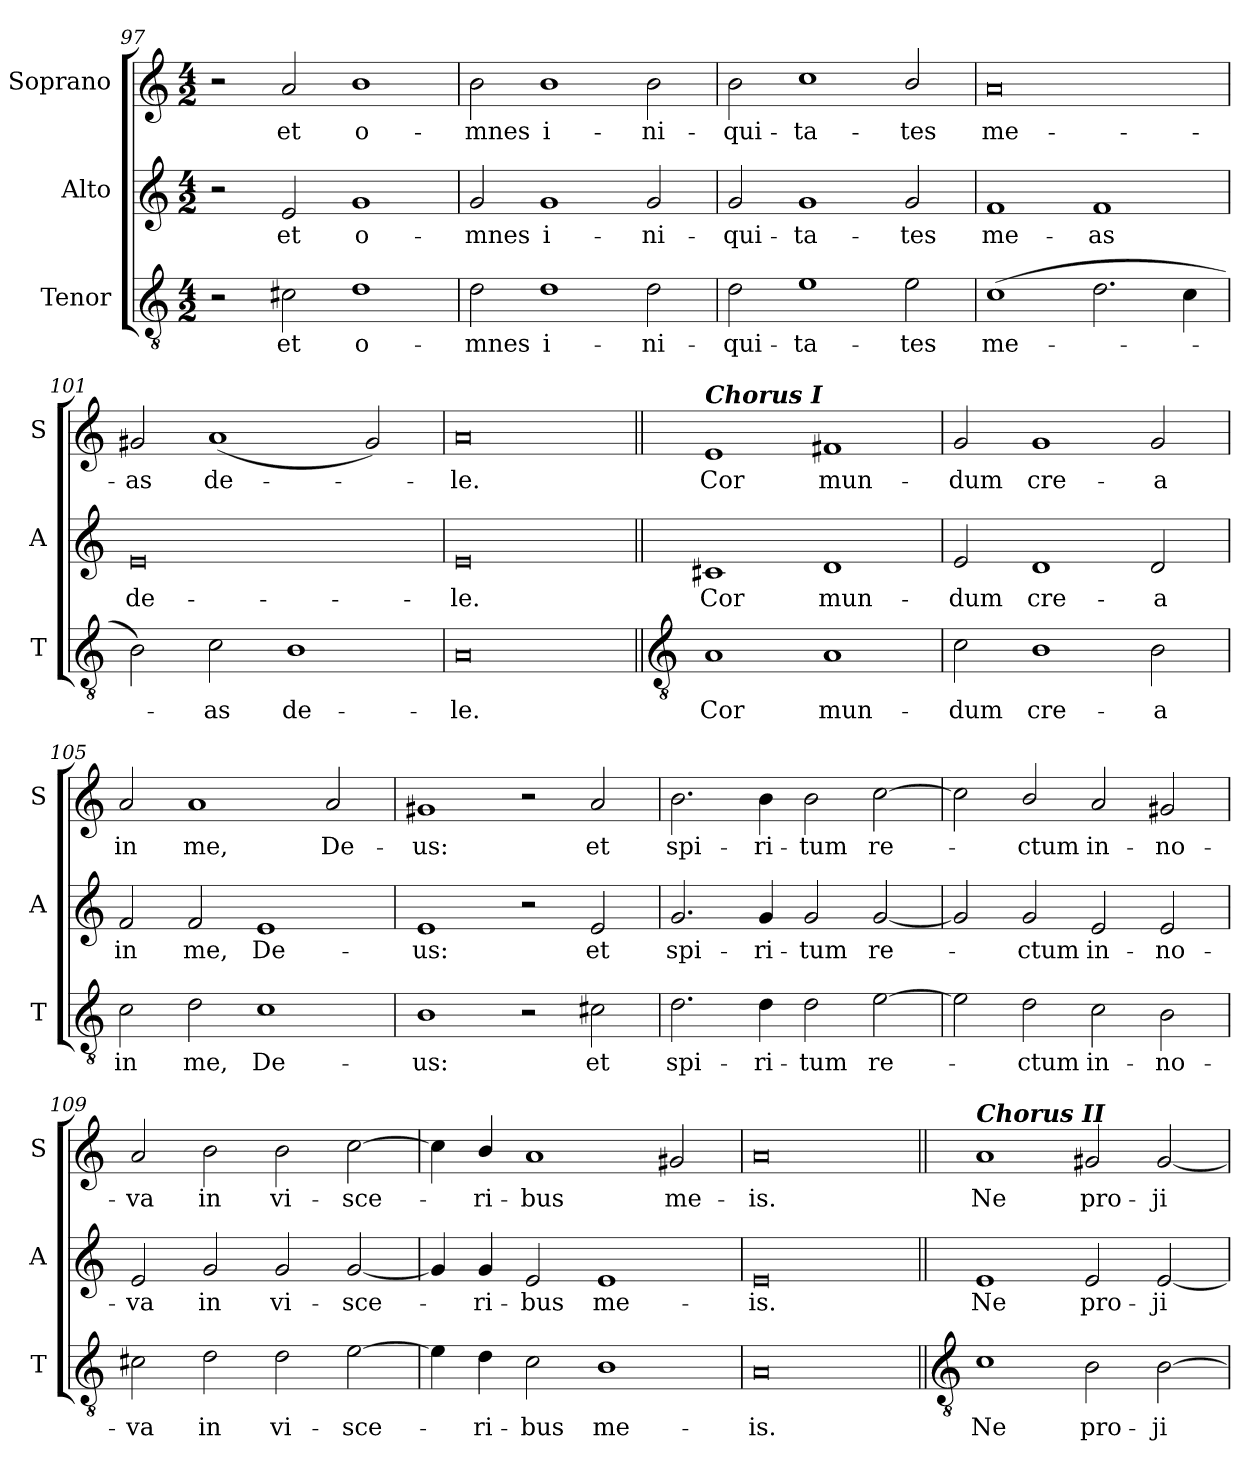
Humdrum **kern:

**kern	**text	**kern	**text	**kern	**text
*part3	*part3	*part2	*part2	*part1	*part1
*staff3	*staff3	*staff2	*staff2	*staff1	*staff1
*I"Tenor	*	*I"Alto	*	*I"Soprano	*
*I'T	*	*I'A	*	*I'S	*
*clefGv2	*	*clefG2	*	*clefG2	*
*k[]	*	*k[]	*	*k[]	*
*C:	*	*C:	*	*C:	*
*M4/2	*	*M4/2	*	*M4/2	*
=97	=97	=97	=97	=97	=97
2r	.	2r	.	2r	.
!	!LO:LY:b	!	!LO:LY:b	!	!LO:LY:b
2c#X	et	2e	et	2a	et
!	!LO:LY:b	!	!LO:LY:b	!	!LO:LY:b
1d	o-	1g	o-	1b	o-
=98	=98	=98	=98	=98	=98
!	!LO:LY:b	!	!LO:LY:b	!	!LO:LY:b
2d	-mnes	2g	-mnes	2b	-mnes
!	!LO:LY:b	!	!LO:LY:b	!	!LO:LY:b
1d	i-	1g	i-	1b	i-
!	!LO:LY:b	!	!LO:LY:b	!	!LO:LY:b
2d	-ni-	2g	-ni-	2b	-ni-
=99	=99	=99	=99	=99	=99
!	!LO:LY:b	!	!LO:LY:b	!	!LO:LY:b
2d	-qui-	2g	-qui-	2b	-qui-
!	!LO:LY:b	!	!LO:LY:b	!	!LO:LY:b
1e	-ta-	1g	-ta-	1cc	-ta-
!	!LO:LY:b	!	!LO:LY:b	!	!LO:LY:b
2e	-tes	2g	-tes	2b/	-tes
=100	=100	=100	=100	=100	=100
!	!LO:LY:b	!	!LO:LY:b	!	!LO:LY:b
(>1c	me-	1f	me-	0a	me-
!	!	!	!LO:LY:b	!	!
2.d	.	1f	-as	.	.
4c	.	.	.	.	.
=101	=101	=101	=101	=101	=101
!	!	!	!LO:LY:b	!	!LO:LY:b
2B)	.	0e	de-	2g#X	-as
!	!LO:LY:b	!	!	!	!LO:LY:b
2c	as	.	.	(<1a	de-
!	!LO:LY:b	!	!	!	!
1B	de-	.	.	.	.
.	.	.	.	2g#)	.
=102	=102	=102	=102	=102	=102
!	!LO:LY:b	!	!LO:LY:b	!	!LO:LY:b
0A	-le.	0e	-le.	0a	le.
!!LO:LB:g=z
=103||	=103||	=103||	=103||	=103||	=103||
*clefGv2	*	*	*	*	*
!	!	!	!	!LO:TX:a:Bi:t=Chorus I	!
!	!LO:LY:b	!	!LO:LY:b	!	!LO:LY:b
1A	Cor	1c#X	Cor	1e	Cor
!	!LO:LY:b	!	!LO:LY:b	!	!LO:LY:b
1A	mun-	1d	mun-	1f#X	mun-
=104	=104	=104	=104	=104	=104
!	!LO:LY:b	!	!LO:LY:b	!	!LO:LY:b
2c	-dum	2e	-dum	2g	-dum
!	!LO:LY:b	!	!LO:LY:b	!	!LO:LY:b
1B	cre-	1d	cre-	1g	cre-
!	!LO:LY:b	!	!LO:LY:b	!	!LO:LY:b
2B	-a	2d	-a	2g	-a
=105	=105	=105	=105	=105	=105
!	!LO:LY:b	!	!LO:LY:b	!	!LO:LY:b
2c	in	2f	in	2a	in
!	!LO:LY:b	!	!LO:LY:b	!	!LO:LY:b
2d	me,	2f	me,	1a	me,
!	!LO:LY:b	!	!LO:LY:b	!	!
1c	De-	1e	De-	.	.
!	!	!	!	!	!LO:LY:b
.	.	.	.	2a	De-
=106	=106	=106	=106	=106	=106
!	!LO:LY:b	!	!LO:LY:b	!	!LO:LY:b
1B	-us:	1e	-us:	1g#X	-us:
2r	.	2r	.	2r	.
!	!LO:LY:b	!	!LO:LY:b	!	!LO:LY:b
2c#X	et	2e	et	2a	et
=107	=107	=107	=107	=107	=107
!	!LO:LY:b	!	!LO:LY:b	!	!LO:LY:b
2.d	spi-	2.g	spi-	2.b	spi-
!	!LO:LY:b	!	!LO:LY:b	!	!LO:LY:b
4d	-ri-	4g	-ri-	4b	-ri-
!	!LO:LY:b	!	!LO:LY:b	!	!LO:LY:b
2d	-tum	2g	-tum	2b	-tum
!	!LO:LY:b	!	!LO:LY:b	!	!LO:LY:b
[2e	re-	[2g	re-	[2cc	re-
=108	=108	=108	=108	=108	=108
2e]	.	2g]	.	2cc]	.
!	!LO:LY:b	!	!LO:LY:b	!	!LO:LY:b
2d	ctum	2g	ctum	2b/	ctum
!	!LO:LY:b	!	!LO:LY:b	!	!LO:LY:b
2c	in-	2e	in-	2a	in-
!	!LO:LY:b	!	!LO:LY:b	!	!LO:LY:b
2B	-no-	2e	-no-	2g#X	-no-
=109	=109	=109	=109	=109	=109
!	!LO:LY:b	!	!LO:LY:b	!	!LO:LY:b
2c#X	-va	2e	-va	2a	-va
!	!LO:LY:b	!	!LO:LY:b	!	!LO:LY:b
2d	in	2g	in	2b	in
!	!LO:LY:b	!	!LO:LY:b	!	!LO:LY:b
2d	vi-	2g	vi-	2b	vi-
!	!LO:LY:b	!	!LO:LY:b	!	!LO:LY:b
[2e	-sce-	[2g	-sce-	[2cc	-sce-
=110	=110	=110	=110	=110	=110
4e]	.	4g]	.	4cc]	.
!	!LO:LY:b	!	!LO:LY:b	!	!LO:LY:b
4d	ri-	4g	ri-	4b/	ri-
!	!LO:LY:b	!	!LO:LY:b	!	!LO:LY:b
2c	-bus	2e	-bus	1a	-bus
!	!LO:LY:b	!	!LO:LY:b	!	!
1B	me-	1e	me-	.	.
!	!	!	!	!	!LO:LY:b
.	.	.	.	2g#X	me-
=111	=111	=111	=111	=111	=111
!	!LO:LY:b	!	!LO:LY:b	!	!LO:LY:b
0A	-is.	0e	-is.	0a	-is.
!!LO:LB:g=z
=112||	=112||	=112||	=112||	=112||	=112||
*clefGv2	*	*	*	*	*
!	!	!	!	!LO:TX:a:Bi:t=Chorus II	!
!	!LO:LY:b	!	!LO:LY:b	!	!LO:LY:b
1c	Ne	1e	Ne	1a	Ne
!	!LO:LY:b	!	!LO:LY:b	!	!LO:LY:b
2B	pro-	2e	pro-	2g#X	pro-
!	!LO:LY:b	!	!LO:LY:b	!	!LO:LY:b
[2B	-ji-	[2e	-ji-	[2g#	-ji-
=	=	=	=	=	=
*-	*-	*-	*-	*-	*-
